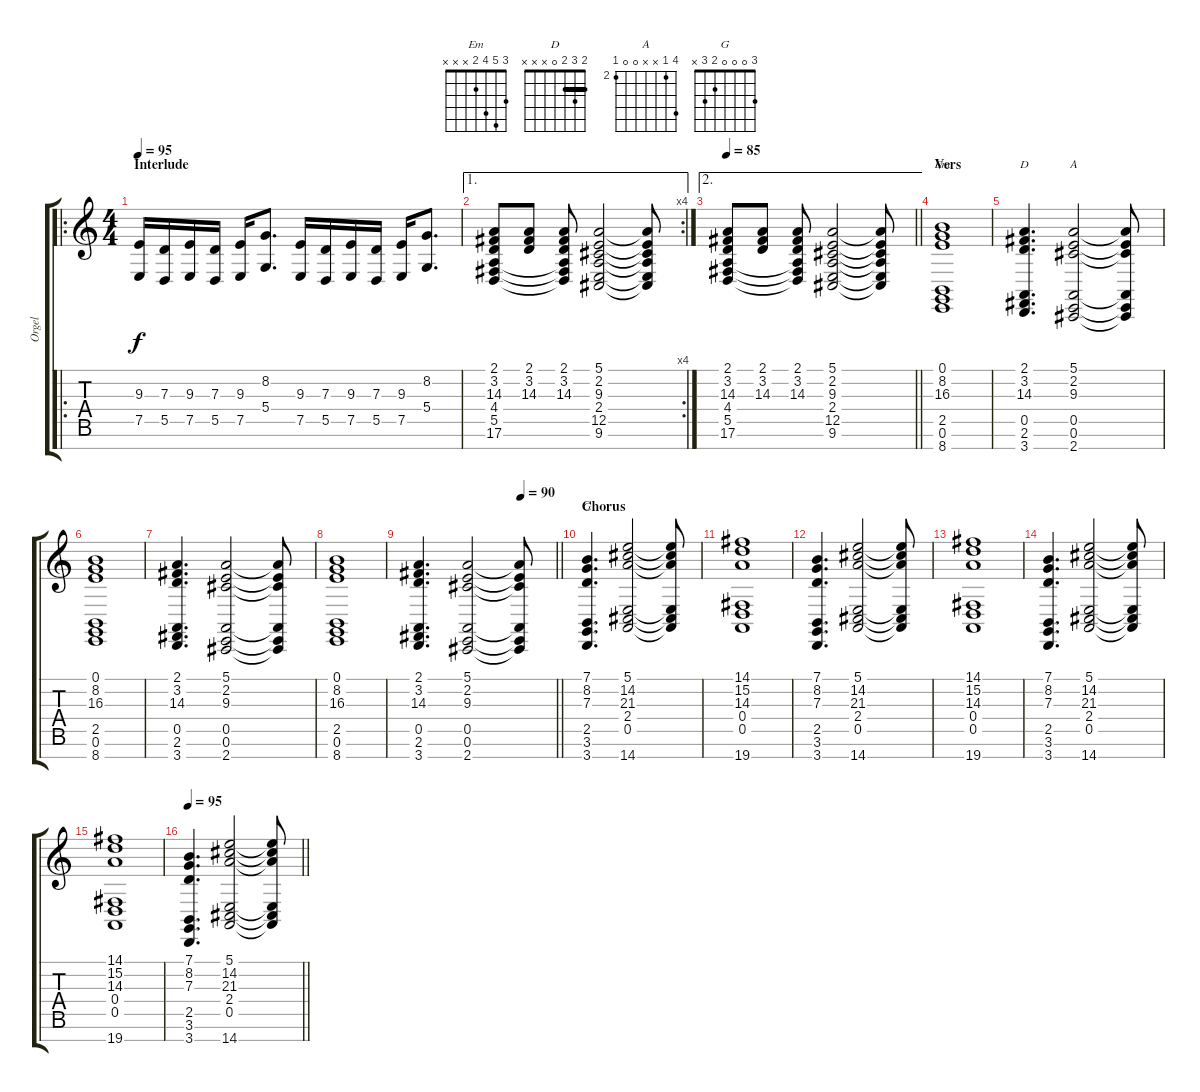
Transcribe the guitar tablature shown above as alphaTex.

\track ("Orgel" "Orgel") {instrument rockorgan}
\staff {score tabs}
\tuning (E4 B3 G3 D3 A2 E2 B1) {hide}
\chord ("Em" 3 5 4 2 x x x)
\chord ("D" 2 3 2 0 x x x) {barre 2}
\chord ("A" 5 2 x x 0 0 2) {firstfret 2}
\chord ("G" 3 0 0 0 2 3 x)
\ro
\ts (4 4)
\section ("" "Interlude")
\tempo 95
\clef g2
\ks c
(9.3 7.5).16{dy f} (7.3 5.5).16 (9.3 7.5).16 (7.3 5.5).16 (9.3 7.5).16 (8.2 5.4).8{d} (9.3 7.5).16 (7.3 5.5).16 (9.3 7.5).16 (7.3 5.5).16 (9.3 7.5).16 (8.2 5.4).8{d} |
\ae 1
\rc 4
(2.1 3.2 14.3 4.4 5.5 17.6).8 (2.1 3.2 14.3).8 (2.1 3.2 14.3 4.4{t} 5.5{t} 17.6{t}).8 (5.1 2.2 9.3 2.4 12.5 9.6).2 (5.1{t} 2.2{t} 9.3{t} 2.4{t} 12.5{t} 9.6{t}).8 |
\ae 2
\tempo 85
\barLineRight lightlight
(2.1 3.2 14.3 4.4 5.5 17.6).8 (2.1 3.2 14.3).8 (2.1 3.2 14.3 4.4{t} 5.5{t} 17.6{t}).8 (5.1 2.2 9.3 2.4 12.5 9.6).2 (5.1{t} 2.2{t} 9.3{t} 2.4{t} 12.5{t} 9.6{t}).8 |
\section ("" "Vers")
(0.1 8.2 16.3 2.5 0.6 8.7).1{ch "Em"} |
(2.1 3.2 14.3 0.5 2.6 3.7).4{d ch "D"} (5.1 2.2 9.3 0.5 0.6 2.7).2{ch "A"} (5.1{t} 2.2{t} 9.3{t} 0.5{t} 0.6{t} 2.7{t}).8 |
(0.1 8.2 16.3 2.5 0.6 8.7).1 |
(2.1 3.2 14.3 0.5 2.6 3.7).4{d} (5.1 2.2 9.3 0.5 0.6 2.7).2 (5.1{t} 2.2{t} 9.3{t} 0.5{t} 0.6{t} 2.7{t}).8 |
(0.1 8.2 16.3 2.5 0.6 8.7).1 |
\tempo (90 0.75)
\barLineRight lightlight
(2.1 3.2 14.3 0.5 2.6 3.7).4{d} (5.1 2.2 9.3 0.5 0.6 2.7).2 (5.1{t} 2.2{t} 9.3{t} 0.5{t} 0.6{t} 2.7{t}).8 |
\section ("" "Chorus")
(7.1 8.2 7.3 2.5 3.6 3.7).4{d ch "G"} (5.1 14.2 21.3 2.4 0.5 14.7).2 (5.1{t} 14.2{t} 21.3{t} 2.4{t} 0.5{t} 14.7{t}).8 |
(14.1 15.2 14.3 0.4 0.5 19.7).1 |
(7.1 8.2 7.3 2.5 3.6 3.7).4{d} (5.1 14.2 21.3 2.4 0.5 14.7).2 (5.1{t} 14.2{t} 21.3{t} 2.4{t} 0.5{t} 14.7{t}).8 |
(14.1 15.2 14.3 0.4 0.5 19.7).1 |
(7.1 8.2 7.3 2.5 3.6 3.7).4{d} (5.1 14.2 21.3 2.4 0.5 14.7).2 (5.1{t} 14.2{t} 21.3{t} 2.4{t} 0.5{t} 14.7{t}).8 |
(14.1 15.2 14.3 0.4 0.5 19.7).1 |
\tempo 95
\barLineRight lightlight
(7.1 8.2 7.3 2.5 3.6 3.7).4{d} (5.1 14.2 21.3 2.4 0.5 14.7).2 (5.1{t} 14.2{t} 21.3{t} 2.4{t} 0.5{t} 14.7{t}).8
